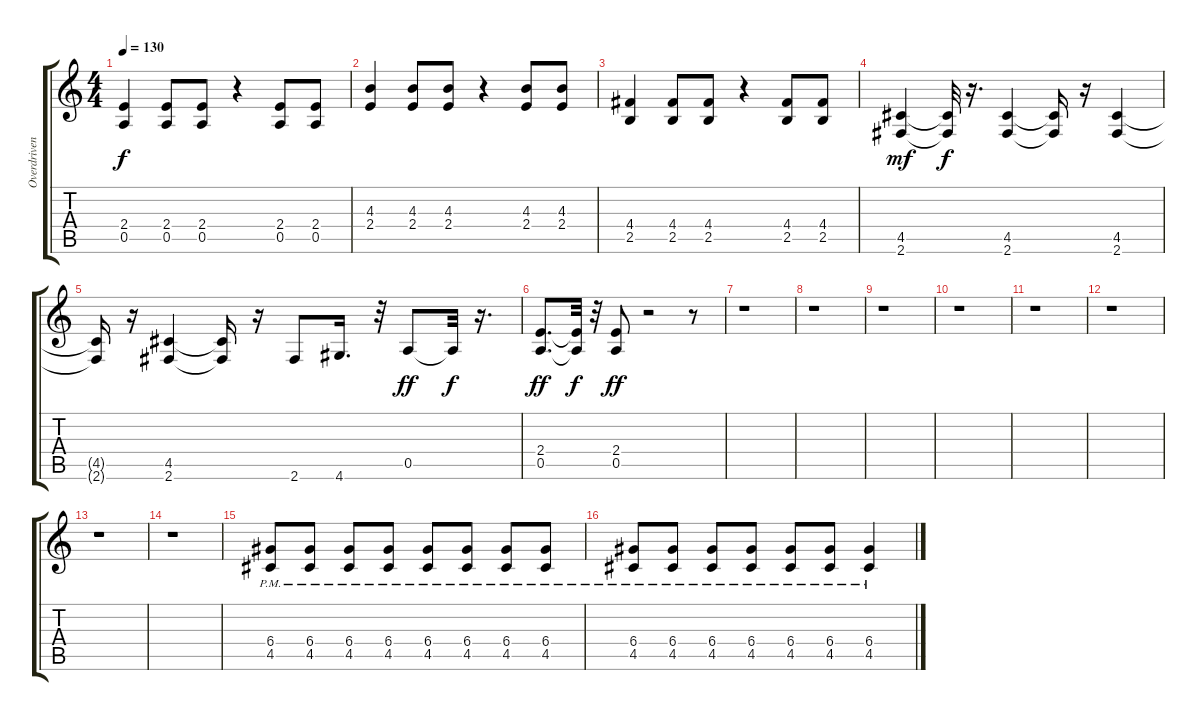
\track ("Overdriven Guitar 3" "Overdriven") {instrument overdrivenguitar}
\staff {score tabs}
\tuning (E4 B3 G3 D3 A2 E2) {hide}
\ts (4 4)
\tempo 130
\clef g2
\ks c
(2.4 0.5).4{dy f} (2.4 0.5).8 (2.4 0.5).8 r.4 (2.4 0.5).8 (2.4 0.5).8 |
(4.3 2.4).4 (4.3 2.4).8 (4.3 2.4).8 r.4 (4.3 2.4).8 (4.3 2.4).8 |
(4.4 2.5).4 (4.4 2.5).8 (4.4 2.5).8 r.4 (4.4 2.5).8 (4.4 2.5).8 |
(4.5 2.6).4{dy mf} (4.5{t} 2.6{t}).32{dy f} r.16{d} (4.5 2.6).4 (4.5{t} 2.6{t}).16 r.16 (4.5 2.6).4 |
(4.5{t} 2.6{t}).16 r.16 (4.5 2.6).4 (4.5{t} 2.6{t}).16 r.16 2.6.8 4.6.16{d} r.32 0.5.8{dy ff} 0.5{t}.32{dy f} r.16{d} |
(2.4 0.5).8{d dy ff} (2.4{t} 0.5{t}).32{dy f} r.32 (2.4 0.5).8{dy ff} r.2 r.8 |
r.1 |
r.1 |
r.1 |
r.1 |
r.1 |
r.1 |
r.1 |
r.1 |
(6.4{pm} 4.5{pm}).8 (6.4{pm} 4.5{pm}).8 (6.4{pm} 4.5{pm}).8 (6.4{pm} 4.5{pm}).8 (6.4{pm} 4.5{pm}).8 (6.4{pm} 4.5{pm}).8 (6.4{pm} 4.5{pm}).8 (6.4{pm} 4.5{pm}).8 |
(6.4{pm} 4.5{pm}).8 (6.4{pm} 4.5{pm}).8 (6.4{pm} 4.5{pm}).8 (6.4{pm} 4.5{pm}).8 (6.4{pm} 4.5{pm}).8 (6.4{pm} 4.5{pm}).8 (6.4{pm} 4.5{pm}).4
